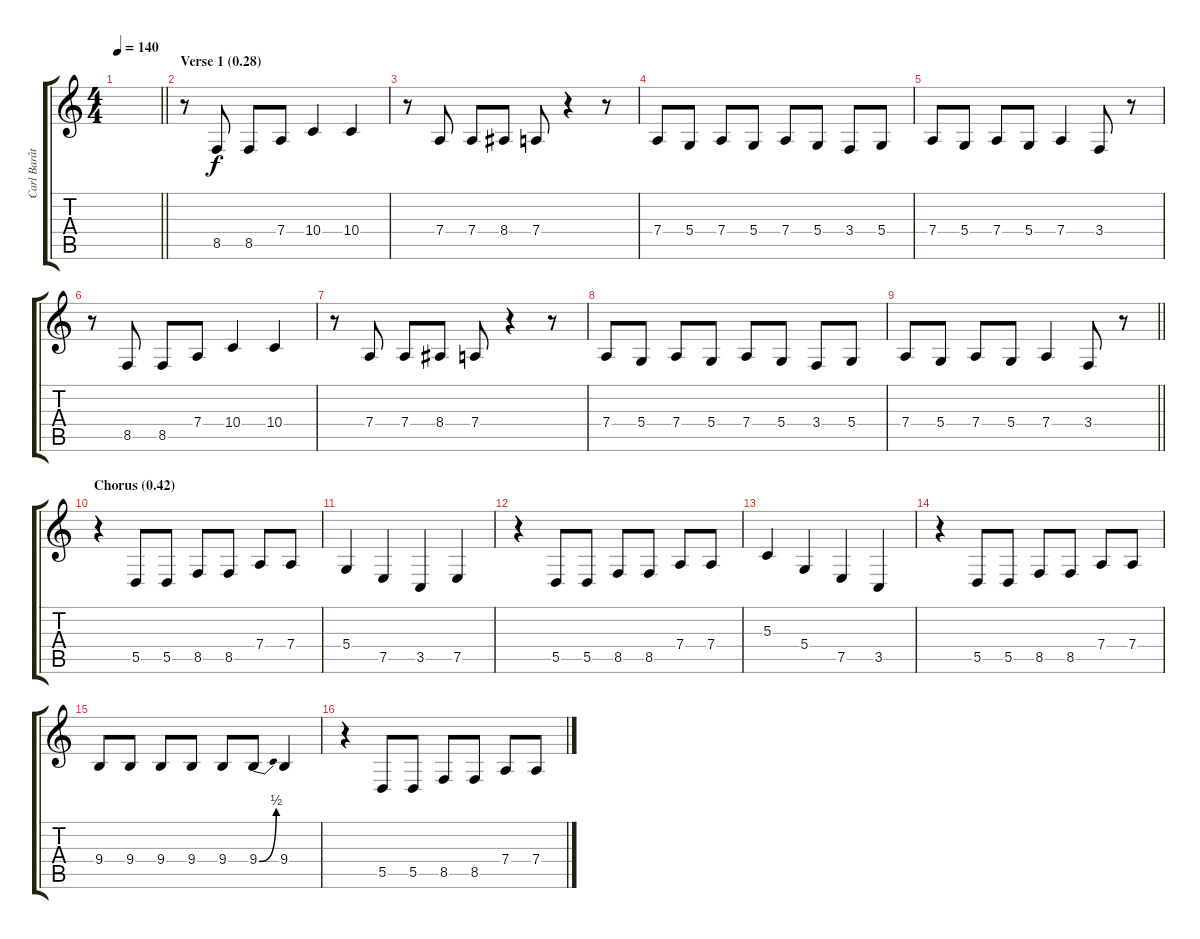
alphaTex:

\track ("Carl Barât (Vocals)" "Carl Barât") {instrument tenorsax}
\staff {score tabs}
\tuning (E4 B3 G3 D3 A2 E2) {hide}
\ts (4 4)
\tempo 140
\clef g2
\barLineRight lightlight
\ks c
|
\section ("" "Verse 1 (0.28)")
r.8 8.5.8 8.5.8 7.4.8 10.4.4 10.4.4 |
r.8 7.4.8 7.4.8 8.4.8 7.4.8 r.4 r.8 |
7.4.8 5.4.8 7.4.8 5.4.8 7.4.8 5.4.8 3.4.8 5.4.8 |
7.4.8 5.4.8 7.4.8 5.4.8 7.4.4 3.4.8 r.8 |
r.8 8.5.8 8.5.8 7.4.8 10.4.4 10.4.4 |
r.8 7.4.8 7.4.8 8.4.8 7.4.8 r.4 r.8 |
7.4.8 5.4.8 7.4.8 5.4.8 7.4.8 5.4.8 3.4.8 5.4.8 |
\barLineRight lightlight
7.4.8 5.4.8 7.4.8 5.4.8 7.4.4 3.4.8 r.8 |
\section ("" "Chorus (0.42)")
r.4 5.5.8 5.5.8 8.5.8 8.5.8 7.4.8 7.4.8 |
5.4.4 7.5.4 3.5.4 7.5.4 |
r.4 5.5.8 5.5.8 8.5.8 8.5.8 7.4.8 7.4.8 |
5.3.4 5.4.4 7.5.4 3.5.4 |
r.4 5.5.8 5.5.8 8.5.8 8.5.8 7.4.8 7.4.8 |
9.4.8 9.4.8 9.4.8 9.4.8 9.4.8 9.4{be (bend 0 0 60 2)}.8 9.4.4 |
r.4 5.5.8 5.5.8 8.5.8 8.5.8 7.4.8 7.4.8
